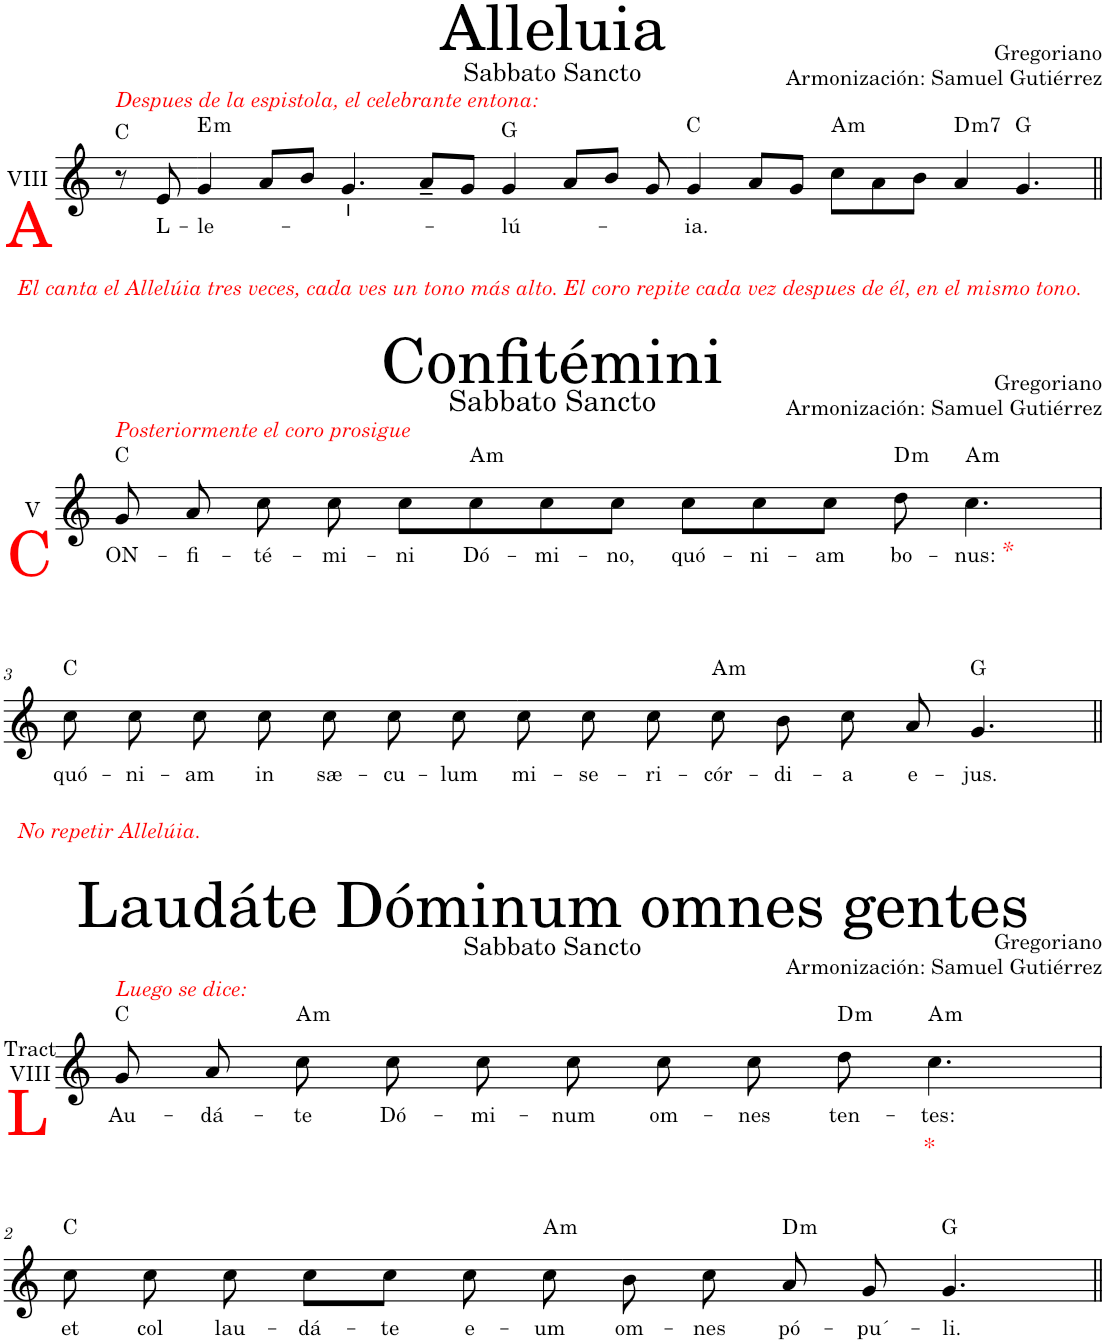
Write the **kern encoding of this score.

**kern	**text	**harte
*part1	*part1	*part1
*staff1	*staff1	*
*I"Soprano	*	*
*I'S.	*	*
*clefG2	*	*
*k[]	*	*
*M4/4	*	*
=1	=1	=1
!LO:TX:b:color=#FF0000:t=A	!	!
!LO:TX:a:t=VIII	!	!
!LO:TX:a:i:color=#FF0000:t=Despues de la espistola, el celebrante entona&colon;	!	!
8r	.	C:maj
!	!LO:LY:b	!
8e/	L-	.
=2-	=2-	=2-
!	!LO:LY:b	!LO:H:kt=m
4g/	-le-	E:min
8a/L	.	.
8b/J	.	.
4.g/	.	.
8a~/L	.	.
8g/J	.	.
=3-	=3-	=3-
!	!LO:LY:b	!
4g/	-lú-	G:maj
8a/L	.	.
8b/J	.	.
8g/	.	.
=4-	=4-	=4-
!	!LO:LY:b	!
4g/	-ia.	C:maj
8a/L	.	.
8g/J	.	.
!	!	!LO:H:kt=m
8cc\L	.	A:min
8a\	.	.
8b\J	.	.
!	!	!LO:H:kt=m7
[8a/	.	D:min7
8ryy	.	.
4.g/	.	G:maj
!!LO:LB:g=z
=1||	=1||	=1||
!LO:TX:a:i:color=#FF0000:t=Posteriormente el coro prosigue	!	!
!LO:TX:a:t=V	!	!
!LO:TX:b:color=#FF0000:t=C	!	!
!	!LO:LY:b	!
8g/	ON-	C:maj
8a/]	.	.
!	!LO:LY:b	!
8a/	-fi-	.
!	!LO:LY:b	!
8cc\	-té-	.
!	!LO:LY:b	!
8cc\	-mi-	.
!	!LO:LY:b	!LO:H:kt=m
8cc\L	-ni	A:min
!	!LO:LY:b	!
8cc\	Dó-	.
!	!LO:LY:b	!
8cc\	-mi-	.
!	!LO:LY:b	!
8cc\J	-no,	.
=2-	=2-	=2-
!	!LO:LY:b	!
8cc\L	quó-	.
!	!LO:LY:b	!
8cc\	-ni-	.
!	!LO:LY:b	!
8cc\J	-am	.
!	!LO:LY:b	!LO:H:kt=m
8dd\	bo-	D:min
!LO:TX:b:i:color=#FF0000:t=*	!	!
!	!LO:LY:b	!LO:H:kt=m
4.cc\	-nus:	A:min
!!LO:LB:g=z
=3	=3	=3
!	!LO:LY:b	!
8cc\	-quó-	C:maj
!	!LO:LY:b	!
8cc\	-ni-	.
!	!LO:LY:b	!
8cc\	-am	.
!	!LO:LY:b	!
8cc\	in	.
!	!LO:LY:b	!
8cc\	sæ-	.
!	!LO:LY:b	!
8cc\	-cu-	.
!	!LO:LY:b	!
8cc\	-lum	.
=4-	=4-	=4-
!	!LO:LY:b	!
8cc\	mi-	.
!	!LO:LY:b	!
8cc\	-se-	.
!	!LO:LY:b	!
8cc\	-ri-	.
!	!LO:LY:b	!LO:H:kt=m
8cc\	-cór-	A:min
!	!LO:LY:b	!
8b\	-di-	.
!	!LO:LY:b	!
8cc\	-a	.
!	!LO:LY:b	!
8a/	e-	.
!	!LO:LY:b	!
[8g/	-jus.	G:maj
!!LO:LB:g=z
=1||	=1||	=1||
!LO:TX:a:i:color=#FF0000:t=Luego se dice&colon;	!	!
!LO:TX:b:color=#FF0000:t=L	!	!
!LO:TX:a:t=Tract	!	!
!LO:TX:a:t=VIII	!	!
!	!LO:LY:b	!
*^	*	*
8g/	4ryy	Au-	C:maj
4g/]	.	.	.
!	!	!	!LO:H:kt=m
.	1.ryy	.	A:min
!	!	!LO:LY:b	!
8a/	.	-dá-	.
!	!	!LO:LY:b	!
8cc\	.	-te	.
!	!	!LO:LY:b	!
8cc\	.	Dó-	.
!	!	!LO:LY:b	!
8cc\	.	-mi-	.
!	!	!LO:LY:b	!
8cc\	.	-num	.
!LO:TX:b:color=#FF0000:t=*	!	!	!
!	!	!LO:LY:b	!LO:H:kt=m
8cc\	.	om-	D:min
!	!	!LO:LY:b	!LO:H:kt=m
8cc\	.	-nes	A:min
!	!	!LO:LY:b	!
8dd\	.	ten-	.
!	!	!LO:LY:b	!
4.cc\	.	-tes:	.
!!LO:LB:g=z	!!
=2	=2	=2	=2
!	!	!LO:LY:b	!
*v	*v	*	*
8cc\	et	C:maj
!	!LO:LY:b	!
8cc\	col	.
!	!LO:LY:b	!
8cc\	lau-	.
!	!LO:LY:b	!
8cc\L	-dá-	.
!	!LO:LY:b	!
8cc\J	-te	.
!	!LO:LY:b	!
8cc\	e-	.
!	!LO:LY:b	!LO:H:kt=m
8cc\	-um	A:min
=3-	=3-	=3-
!	!LO:LY:b	!
8b\	om-	.
!	!LO:LY:b	!
8cc\	-nes	.
!	!LO:LY:b	!LO:H:kt=m
8a/	pó-	D:min
!	!LO:LY:b	!
8g/	-pu´-	.
!	!LO:LY:b	!
4.g/	-li.	G:maj
=||	=||	=||
*-	*-	*-
